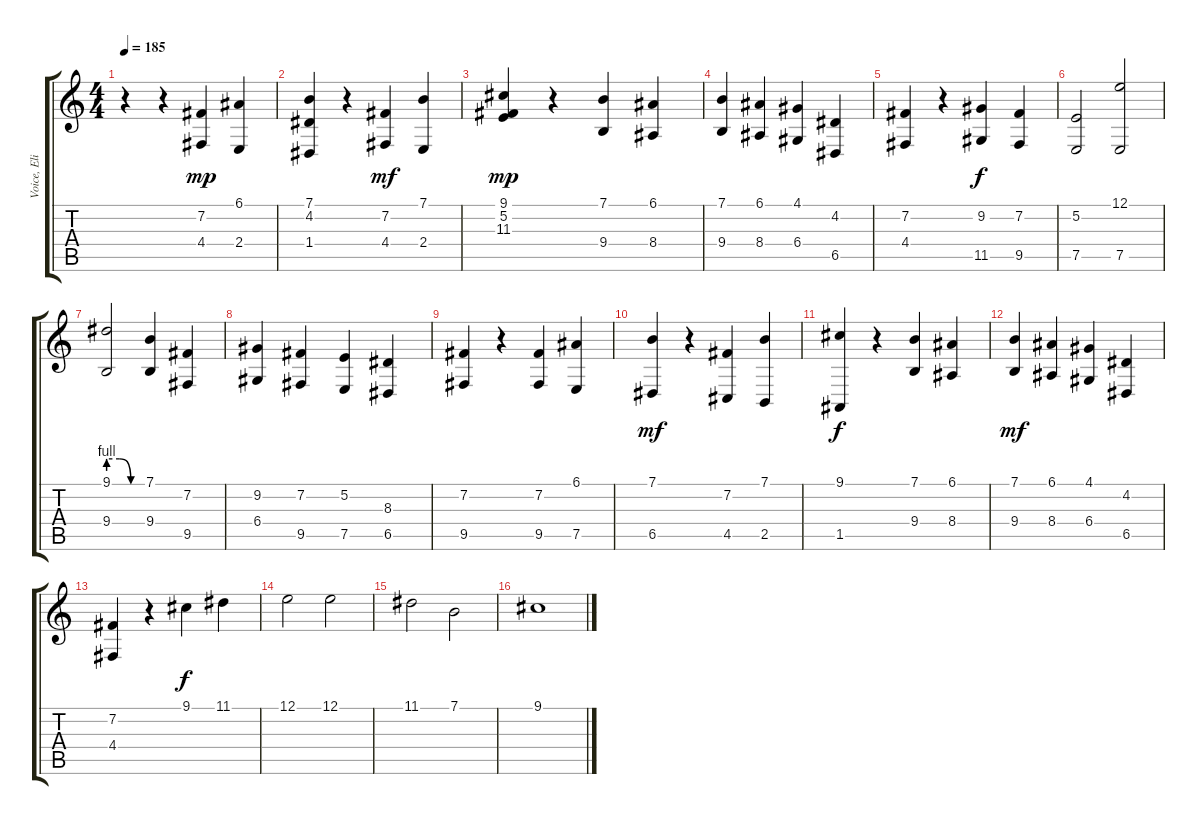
\track ("Voice, Elisa C. Martin" "Voice, Eli") {instrument lead1square}
\staff {score tabs}
\tuning (E4 B3 G3 D3 A2 E2) {hide}
\ts (4 4)
\tempo 185
\clef g2
\ks c
r.4{dy mp} r.4 (7.2 4.4).4 (6.1 2.4).4 |
(7.1 4.2 1.4).4 r.4 (7.2 4.4).4{dy mf} (7.1 2.4).4 |
(9.1 5.2 11.3).4{dy mp} r.4 (7.1 9.4).4 (6.1 8.4).4 |
(7.1 9.4).4 (6.1 8.4).4 (4.1 6.4).4 (4.2 6.5).4 |
(7.2 4.4).4 r.4 (9.2 11.5).4{dy f} (7.2 9.5).4 |
(5.2 7.5).2 (12.1 7.5).2 |
(9.1{be (custom 0 4 20 4 40 0 60 0)} 9.4).2 (7.1 9.4).4 (7.2 9.5).4 |
(9.2 6.4).4 (7.2 9.5).4 (5.2 7.5).4 (8.3 6.5).4 |
(7.2 9.5).4 r.4 (7.2 9.5).4 (6.1 7.5).4 |
(7.1 6.5).4{dy mf} r.4 (7.2 4.5).4 (7.1 2.5).4 |
(9.1 1.5).4{dy f} r.4 (7.1 9.4).4 (6.1 8.4).4 |
(7.1 9.4).4{dy mf} (6.1 8.4).4 (4.1 6.4).4 (4.2 6.5).4 |
(7.2 4.4).4 r.4 9.1.4{dy f} 11.1.4 |
12.1.2 12.1.2 |
11.1.2 7.1.2 |
9.1.1
